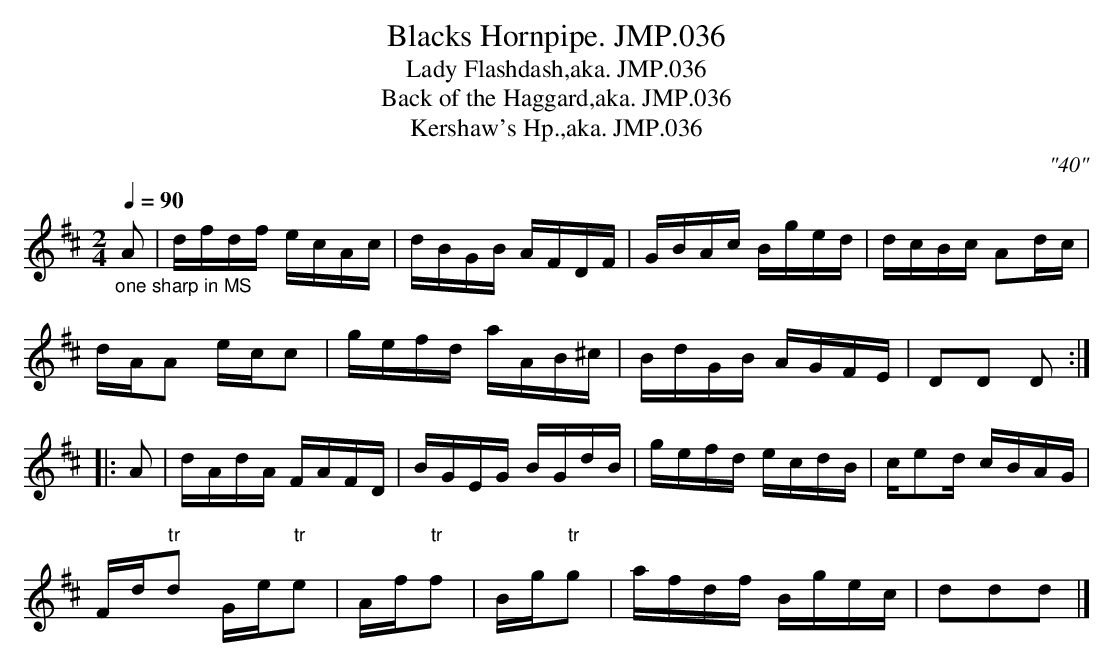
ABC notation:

X:1
T:Blacks Hornpipe. JMP.036
T:Lady Flashdash,aka. JMP.036
T:Back of the Haggard,aka. JMP.036
T:Kershaw's Hp.,aka. JMP.036
M:2/4
L:1/16
Q:1/4=90
C:"40"
K:D Major
"_one sharp in MS"A2 | dfdf ecAc | dBGB AFDF |\
GBAc Bged | dcBc A2dc |
dAA2 ecc2 | gefd aAB^c |BdGB AGFE | D2D2 D2 :|
|:  A2 | dAdA FAFD |BGEG BGdB | gefd ecdB | ce2d cBAG |
Fd"tr"d2 Ge"tr"e2 | Af"tr"f2 | Bg"tr"g2 | afdf Bgec | d2d2d2 |]
